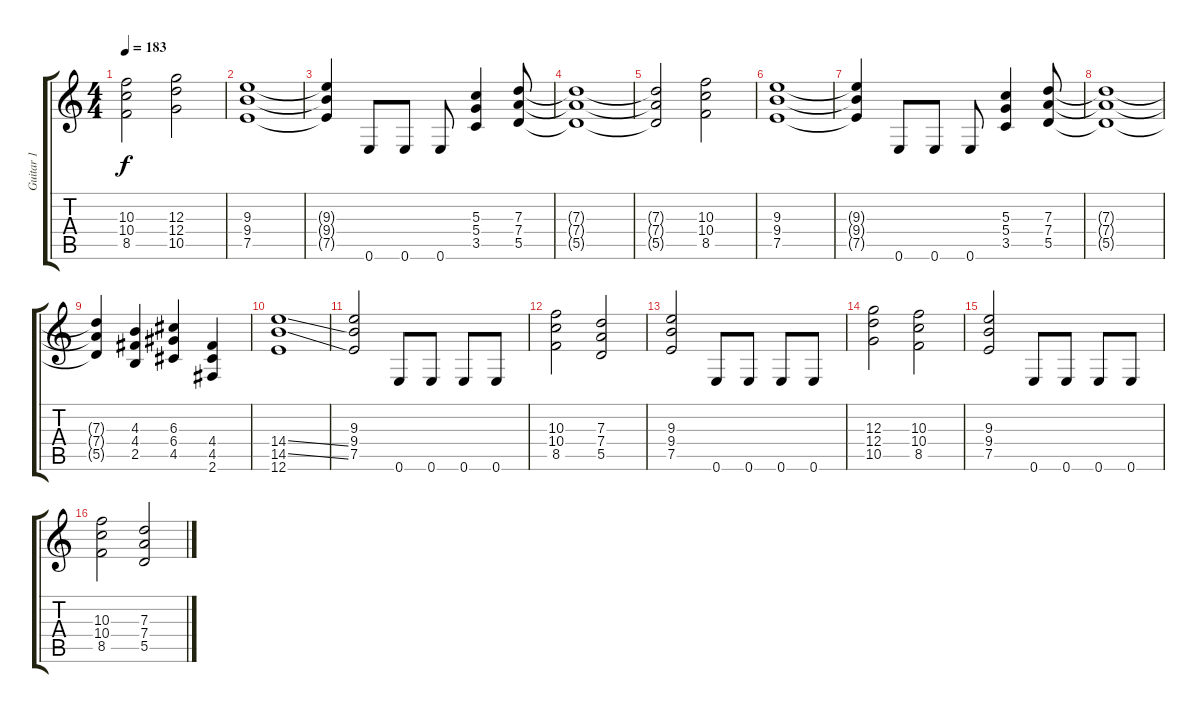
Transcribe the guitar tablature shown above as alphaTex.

\track ("Guitar 1" "Guitar 1") {instrument distortionguitar}
\staff {score tabs}
\tuning (E4 B3 G3 D3 A2 E2) {hide}
\ts (4 4)
\tempo 183
\clef g2
\ks c
(10.3 10.4 8.5).2{dy f} (12.3 12.4 10.5).2 |
(9.3 9.4 7.5).1 |
(9.3{t} 9.4{t} 7.5{t}).4 0.6.8 0.6.8 0.6.8 (5.3 5.4 3.5).4 (7.3 7.4 5.5).8 |
(7.3{t} 7.4{t} 5.5{t}).1 |
(7.3{t} 7.4{t} 5.5{t}).2 (10.3 10.4 8.5).2 |
(9.3 9.4 7.5).1 |
(9.3{t} 9.4{t} 7.5{t}).4 0.6.8 0.6.8 0.6.8 (5.3 5.4 3.5).4 (7.3 7.4 5.5).8 |
(7.3{t} 7.4{t} 5.5{t}).1 |
(7.3{t} 7.4{t} 5.5{t}).4 (4.3 4.4 2.5).4 (6.3 6.4 4.5).4 (4.4 4.5 2.6).4 |
(14.4{ss} 14.5{ss} 12.6).1 |
(9.3 9.4 7.5).2 0.6.8 0.6.8 0.6.8 0.6.8 |
(10.3 10.4 8.5).2 (7.3 7.4 5.5).2 |
(9.3 9.4 7.5).2 0.6.8 0.6.8 0.6.8 0.6.8 |
(12.3 12.4 10.5).2 (10.3 10.4 8.5).2 |
(9.3 9.4 7.5).2 0.6.8 0.6.8 0.6.8 0.6.8 |
(10.3 10.4 8.5).2 (7.3 7.4 5.5).2
